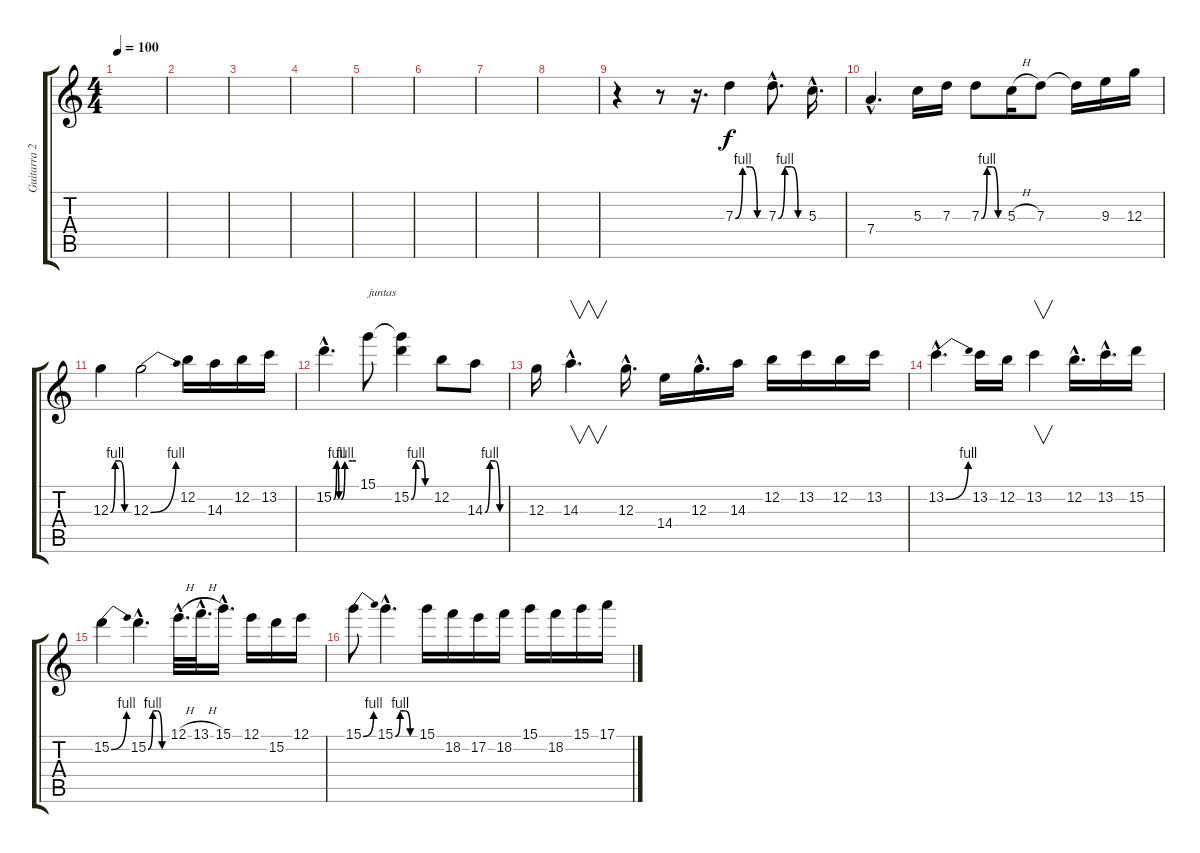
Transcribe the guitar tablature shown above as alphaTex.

\track ("Guitarra 2" "Guitarra 2") {instrument overdrivenguitar}
\staff {score tabs}
\tuning (E4 B3 G3 D3 A2 E2) {hide}
\ts (4 4)
\tempo 100
\clef g2
\ks c
|
|
|
|
|
|
|
|
r.4{volume 15} r.8 r.16{d} 7.3{be (custom 0 0 15 4 30 4 45 0 60 0)}.4 7.3{be (custom 0 0 15 4 30 4 45 0 60 0) hac}.8{d} 5.3{hac}.16{d} |
7.4{hac}.4{d} 5.3.16 7.3.16 7.3{be (custom 0 0 15 4 30 4 45 0 60 0)}.8 5.3{h}.16 7.3.8 7.3{t}.16 9.3.16 12.3.16 |
12.3{be (custom 0 0 15 4 30 4 45 0 60 0)}.4 12.3{be (bend 0 0 60 4)}.2 12.2.16 14.3.16 12.2.16 13.2.16 |
15.2{be (custom 0 0 8 4 14 0 20 0 30 4 50 4 60 4) hac}.4{d} 15.1.8{txt "juntas"} (15.1{t} 15.2{be (custom 0 0 15 4 30 4 45 0 60 0)}).4 12.2.8 14.3{be (custom 0 0 15 4 30 4 45 0 60 0)}.8 |
12.3.16 14.3{hac}.4{v d} 12.3{hac}.16{d} 14.4.16 12.3{hac}.16{d} 14.3.16 12.2.16 13.2.16 12.2.16 13.2.16 |
13.2{be (bend 0 0 60 4) hac}.4{d} 13.2.16 12.2.16 13.2.4{v} 12.2{hac}.16{d} 13.2{hac}.16{d} 15.2.16 |
15.2{be (bend 0 0 60 4)}.4 15.2{be (custom 0 0 15 4 30 4 45 0 60 0) hac}.4{d} 12.1{h hac}.32{d} 13.1{h hac}.32{d} 15.1{hac}.16{d} 12.1.16 15.2.16 12.1.16 |
15.1{be (bend 0 0 60 4)}.8 15.1{be (custom 0 0 15 4 30 4 45 0 60 0) hac}.4{d} 15.1.16 18.2.16 17.2.16 18.2.16 15.1.16 18.2.16 15.1.16 17.1.16
